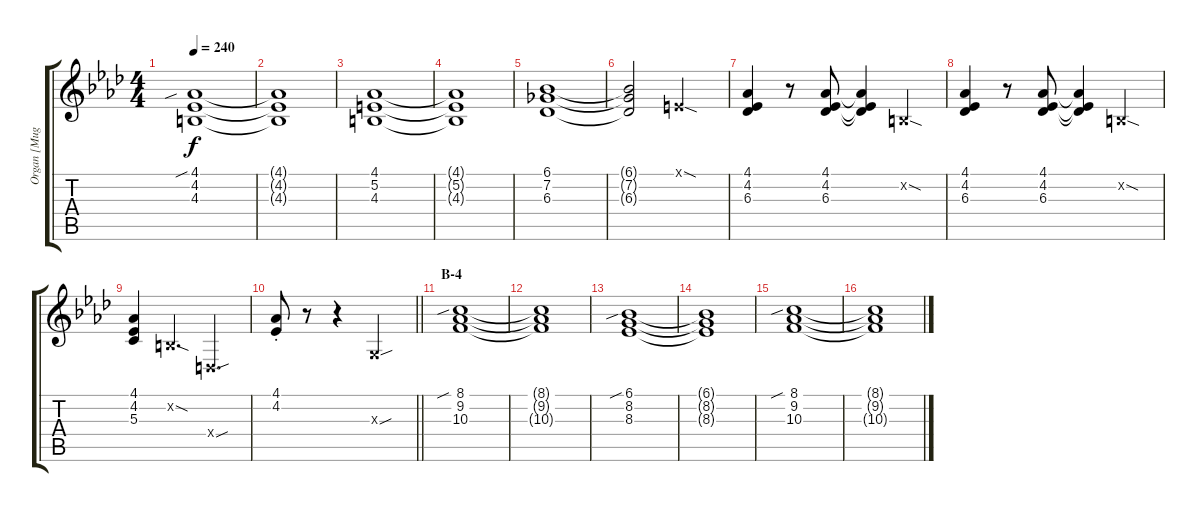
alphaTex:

\track ("Organ [Mugi]" "Organ [Mug") {instrument rockorgan}
\staff {score tabs}
\tuning (E4 B3 G3 D3 A2 E2) {hide}
\ts (4 4)
\tempo 240
\clef g2
\ks ab
(4.1{sib} 4.2 4.3).1{dy f} |
(4.1{t} 4.2{t} 4.3{t}).1 |
(4.1 5.2 4.3).1 |
(4.1{t} 5.2{t} 4.3{t}).1 |
(6.1 7.2 6.3).1 |
(6.1{t} 7.2{t} 6.3{t}).2 0.1{sod x}.2 |
(4.1 4.2 6.3).4 r.8 (4.1 4.2 6.3).8 (4.1{t} 4.2{t} 6.3{t}).4 0.2{sod x}.4 |
(4.1 4.2 6.3).4 r.8 (4.1 4.2 6.3).8 (4.1{t} 4.2{t} 6.3{t}).4 0.2{sod x}.4 |
(4.1 4.2 5.3).4 0.2{sod x}.4{d} 0.4{sou x}.4{d} |
\barLineRight lightlight
(4.1{st} 4.2{st}).8 r.8 r.4 0.3{sou x}.2 |
\section ("" "B-4")
(8.1{sib} 9.2 10.3).1 |
(8.1{t} 9.2{t} 10.3{t}).1 |
(6.1{sib} 8.2 8.3).1 |
(6.1{t} 8.2{t} 8.3{t}).1 |
(8.1{sib} 9.2 10.3).1 |
(8.1{t} 9.2{t} 10.3{t}).1
